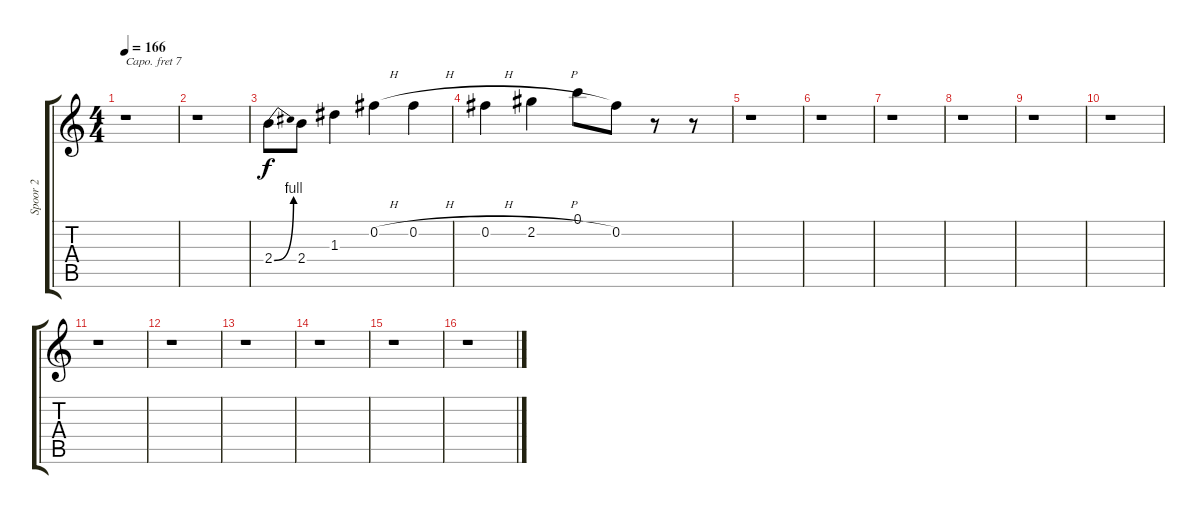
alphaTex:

\track ("Spoor 2" "Spoor 2") {instrument overdrivenguitar}
\staff {score tabs}
\capo 7
\tuning (E4 B3 G3 D3 A2 E2) {hide}
\ts (4 4)
\tempo 166
\clef g2
\ks c
r.1{dy f} |
r.1 |
2.4{be (bend 0 0 60 4)}.8 2.4.8 1.3.4 0.2{h}.4 0.2{h}.4 |
0.2{h}.4 2.2{h}.4 0.1.8 0.2.8 r.8 r.8 |
r.1 |
r.1 |
r.1 |
r.1 |
r.1 |
r.1 |
r.1 |
r.1 |
r.1 |
r.1 |
r.1 |
r.1
